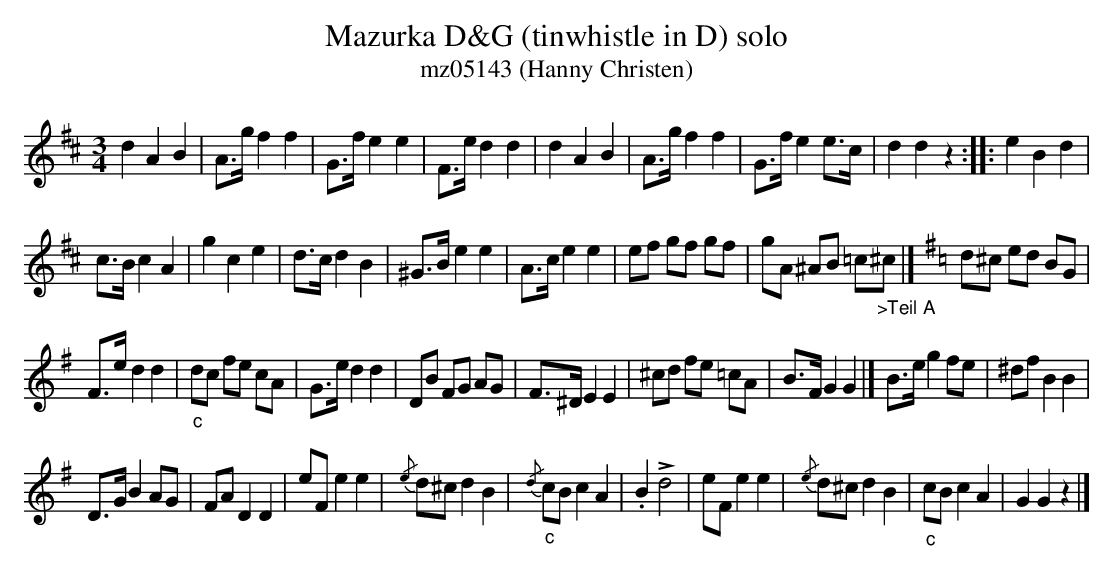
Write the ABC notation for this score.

X:1
T:Mazurka D&G (tinwhistle in D) solo
T:mz05143 (Hanny Christen)
M:3/4
L:1/8
K:D
d2A2B2 | A>gf2f2 | G>fe2e2 | F>ed2d2 | d2A2B2 | A>gf2f2 | G>fe2 e>c | d2d2z2:: e2B2d2 |
c>Bc2A2 | g2c2e2 | d>cd2B2 | ^G>Be2e2 | A>ce2e2 | ef gf gf | gA ^AB =c"_>Teil A"^c |] [K:G] d^c ed BG |
F>ed2d2 | "_c"dc fe cA | G>ed2d2 | DB FG AG | F>^DE2E2 | ^cd fe =cA | B>FG2G2 |] B>e g2fe | ^dfB2B2 |
D>G B2AG | FAD2D2 | eFe2e2 | {/e}d^c d2B2 | {/d}"_c"cBc2A2 | .B2!>!d4 | eFe2e2 | {/e}d^c d2B2 | "_c"cBc2A2 | G2G2z2 |]
